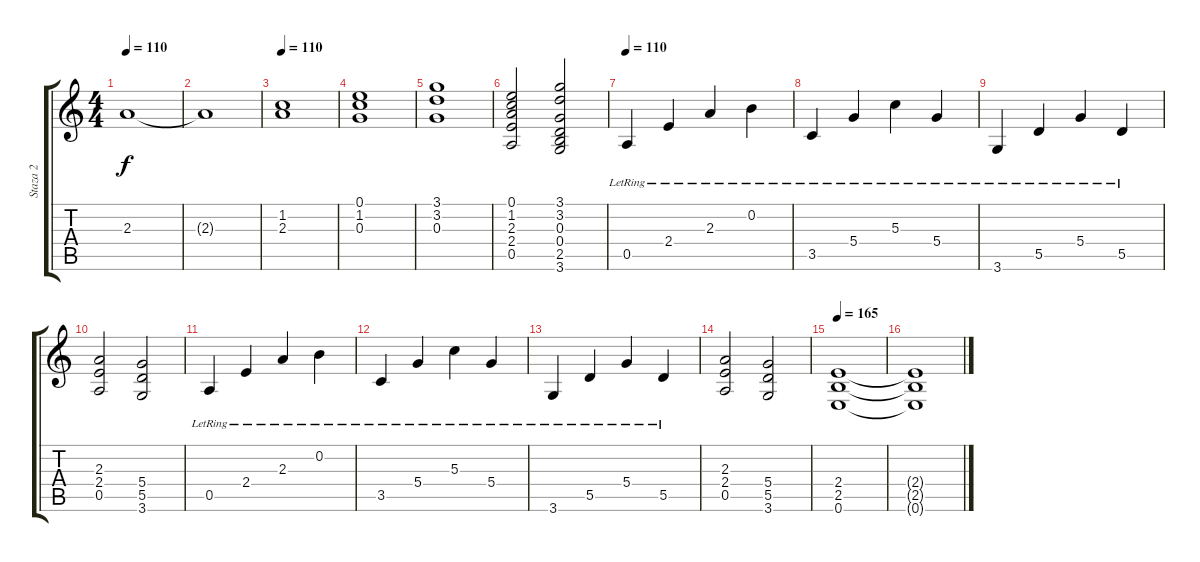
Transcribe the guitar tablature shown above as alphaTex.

\track ("Staza 2" "Staza 2") {instrument distortionguitar}
\staff {score tabs}
\tuning (E4 B3 G3 D3 A2 E2) {hide}
\ts (4 4)
\tempo 110
\clef g2
\ks c
2.3{t}.1{dy f instrument electricguitarclean} |
2.3{t}.1 |
\tempo 110
(1.2 2.3).1 |
(0.1 1.2 0.3).1 |
(3.1 3.2 0.3).1 |
(0.1 1.2 2.3 2.4 0.5).2 (3.1 3.2 0.3 0.4 2.5 3.6).2 |
\tempo 110
0.5{lr}.4 2.4{lr}.4 2.3{lr}.4 0.2{lr}.4 |
3.5{lr}.4 5.4{lr}.4 5.3{lr}.4 5.4{lr}.4 |
3.6{lr}.4 5.5{lr}.4 5.4{lr}.4 5.5{lr}.4 |
(2.3 2.4 0.5).2 (5.4 5.5 3.6).2 |
0.5{lr}.4 2.4{lr}.4 2.3{lr}.4 0.2{lr}.4 |
3.5{lr}.4 5.4{lr}.4 5.3{lr}.4 5.4{lr}.4 |
3.6{lr}.4 5.5{lr}.4 5.4{lr}.4 5.5{lr}.4 |
(2.3 2.4 0.5).2 (5.4 5.5 3.6).2 |
\tempo 165
(2.4 2.5 0.6).1{instrument distortionguitar} |
(2.4{t} 2.5{t} 0.6{t}).1
